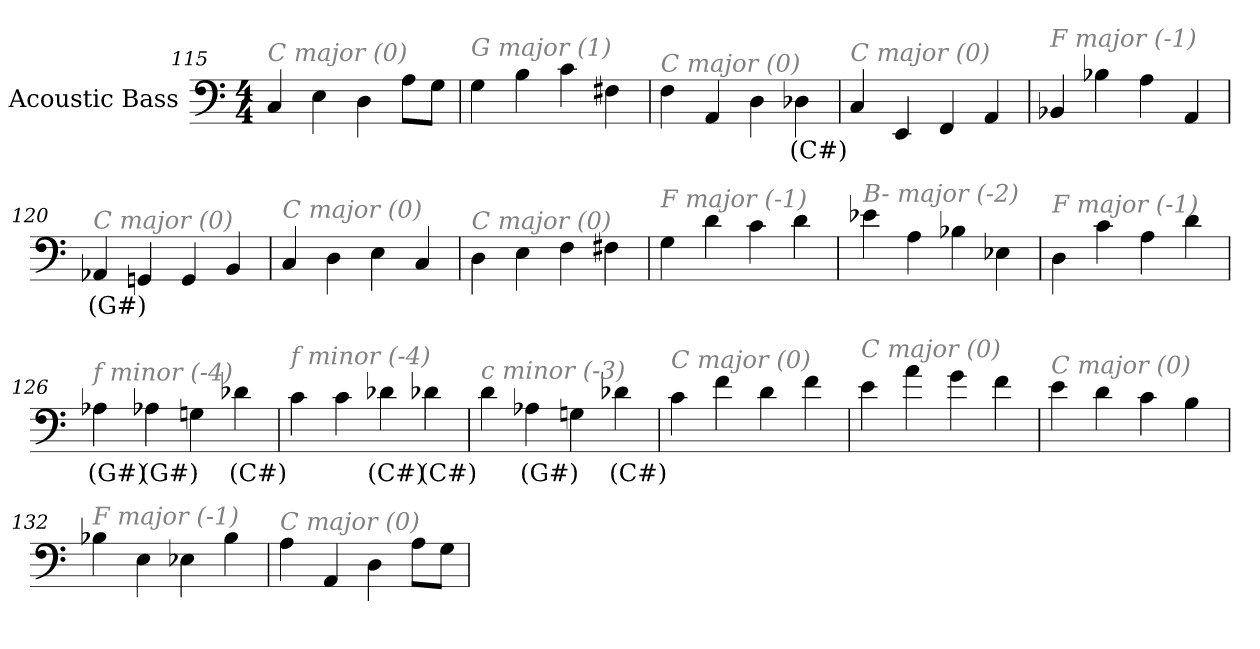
**kern	**text
*part1	*part1
*staff1	*staff1
*I"Acoustic Bass	*
*clefF4	*
*ITrd7c12	*
*k[]	*
*C:	*
*M4/4	*
=115	=115
!LO:TX:i:color=#808080:t=C major (0)	!
4CC	.
4EE	.
4DD	.
8AAL	.
8GGJ	.
=116	=116
!LO:TX:i:color=#808080:t=G major (1)	!
4GG	.
4BB	.
4C	.
4FF#X	.
=117	=117
!LO:TX:i:color=#808080:t=C major (0)	!
4FF	.
4AAA	.
4DD	.
4DD-Xi	(C#)
=118	=118
!LO:TX:i:color=#808080:t=C major (0)	!
4CC	.
4EEE	.
4FFF	.
4AAA	.
=119	=119
!LO:TX:i:color=#808080:t=F major (-1)	!
4BBB-X	.
4BB-X	.
4AA	.
4AAA	.
=120	=120
!LO:TX:i:color=#808080:t=C major (0)	!
4AAA-Xi	(G#)
4GGGn	.
4GGG	.
4BBB	.
=121	=121
!LO:TX:i:color=#808080:t=C major (0)	!
4CC	.
4DD	.
4EE	.
4CC	.
=122	=122
!LO:TX:i:color=#808080:t=C major (0)	!
4DD	.
4EE	.
4FF	.
4FF#X	.
=123	=123
!LO:TX:i:color=#808080:t=F major (-1)	!
4GG	.
4D	.
4C	.
4D	.
=124	=124
!LO:TX:i:color=#808080:t=B- major (-2)	!
4E-X	.
4AA	.
4BB-X	.
4EE-X	.
=125	=125
!LO:TX:i:color=#808080:t=F major (-1)	!
4DD	.
4C	.
4AA	.
4D	.
=126	=126
!LO:TX:i:color=#808080:t=f minor (-4)	!
4AA-Xi	(G#)
4AA-Xi	(G#)
4GGn	.
4D-Xi	(C#)
=127	=127
!LO:TX:i:color=#808080:t=f minor (-4)	!
4C	.
4C	.
4D-Xi	(C#)
4D-Xi	(C#)
=128	=128
!LO:TX:i:color=#808080:t=c minor (-3)	!
4D	.
4AA-Xi	(G#)
4GGn	.
4D-Xi	(C#)
=129	=129
!LO:TX:i:color=#808080:t=C major (0)	!
4C	.
4F	.
4D	.
4F	.
=130	=130
!LO:TX:i:color=#808080:t=C major (0)	!
4E	.
4A	.
4G	.
4F	.
=131	=131
!LO:TX:i:color=#808080:t=C major (0)	!
4E	.
4D	.
4C	.
4BB	.
=132	=132
!LO:TX:i:color=#808080:t=F major (-1)	!
4BB-X	.
4EE	.
4EE-X	.
4BB-	.
=133	=133
!LO:TX:i:color=#808080:t=C major (0)	!
4AA	.
4AAA	.
4DD	.
8AAL	.
8GGJ	.
=	=
*-	*-
